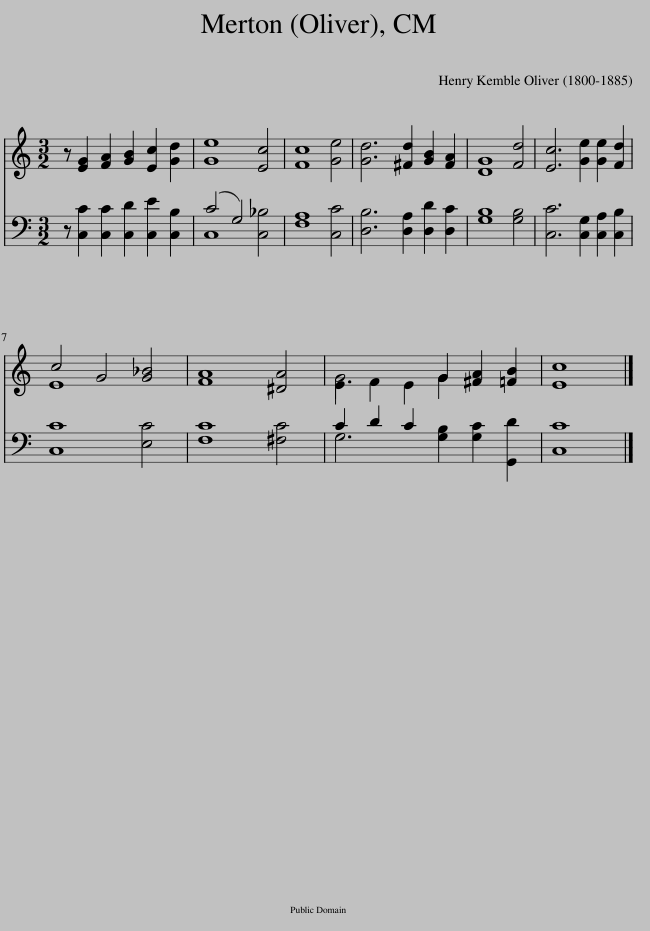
X:1
%%score ( 1 2 ) ( 3 4 )
L:1/8
M:3/2
I:linebreak $
K:C
V:1 treble
V:2 treble
V:3 bass
V:4 bass
V:1
 z [EG]2 [FA]2 [GB]2 [Ec]2 [Gd]2 | [Ge]8 [Ec]4 | [Fc]8 [Ge]4 | [Gd]6 [^Fd]2 [GB]2 [FA]2 | [DG]8 [Fd]4 | %5
 [Ec]6 [Ge]2 [Ge]2 [Fd]2 |$ c4 G4 [G_B]4 | [FA]8 [^DA]4 | E2 F2 E2 G2 [^FA]2 [=FB]2 | [Ec]8 |] %10
V:2
 x11 | x12 | x12 | x12 | x12 | %5
 x12 |$ E8 x4 | x12 | G6 G2 x4 | x8 |] %10
V:3
 z [C,C]2 [C,C]2 [C,D]2 [C,E]2 [C,B,]2 | (C4 G,4) [C,_B,]4 | [F,A,]8 [C,C]4 | [D,B,]6 [D,A,]2 [D,D]2 [D,C]2 | [G,B,]8 [G,B,]4 | %5
 [C,C]6 [C,G,]2 [C,A,]2 [C,B,]2 |$ [C,C]8 [E,C]4 | [F,C]8 [^F,C]4 | C2 D2 C2 [G,B,]2 [G,C]2 [G,,D]2 | [C,C]8 |] %10
V:4
 x11 | C,8 x4 | x12 | x12 | x12 | %5
 x12 |$ x12 | x12 | G,6 x6 | x8 |] %10
